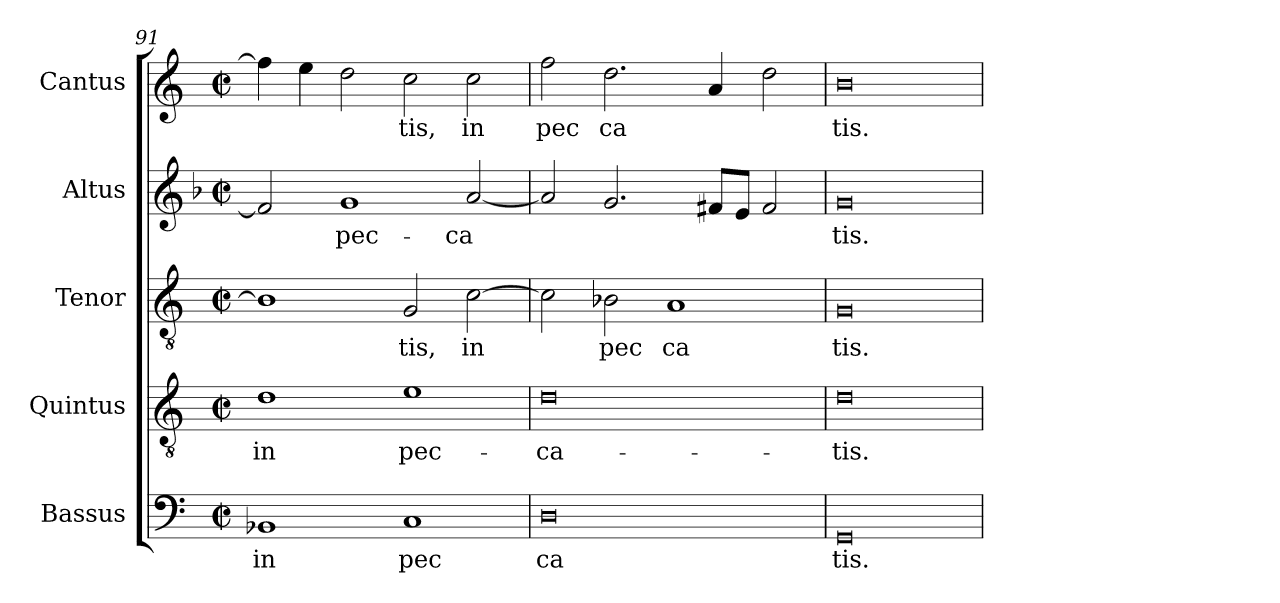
**kern	**text	**kern	**text	**kern	**text	**kern	**text	**kern	**text
*part5	*part5	*part4	*part4	*part3	*part3	*part2	*part2	*part1	*part1
*staff5	*staff5	*staff4	*staff4	*staff3	*staff3	*staff2	*staff2	*staff1	*staff1
*I"Bassus	*	*I"Quintus	*	*I"Tenor	*	*I"Altus	*	*I"Cantus	*
*I'Bassus	*	*I'Quintus	*	*I'Tenor	*	*I'Altus	*	*I'Cantus	*
*clefF4	*	*clefGv2	*	*clefGv2	*	*clefG2	*	*clefG2	*
*k[]	*	*k[]	*	*k[]	*	*k[b-]	*	*k[]	*
*C:	*	*C:	*	*C:	*	*F:	*	*C:	*
*M2/2	*	*M2/2	*	*M2/2	*	*M2/2	*	*M2/2	*
*met(c|)	*	*met(c|)	*	*met(c|)	*	*met(c|)	*	*met(c|)	*
=91	=91	=91	=91	=91	=91	=91	=91	=91	=91
!	!LO:LY:b:cj	!	!LO:LY:b:cj	!	!LO:LY:b:cj	!	!LO:LY:b:cj	!	!LO:LY:b:cj
1BB-X	in	1d	in	1B-]	.	2f/]	.	4ff\]	.
!	!	!	!	!	!	!	!	!	!LO:LY:b:cj
.	.	.	.	.	.	.	.	4ee\	.
!	!	!	!	!	!	!	!LO:LY:b:cj	!	!LO:LY:b:cj
.	.	.	.	.	.	1g	pec-	2dd\	.
!	!LO:LY:b:cj	!	!LO:LY:b:cj	!	!LO:LY:b:cj	!	!	!	!LO:LY:b:cj
1C	pec	1e	pec-	2G/	tis,	.	.	2cc\	tis,
!	!	!	!	!	!LO:LY:b:cj	!	!LO:LY:b:cj	!	!LO:LY:b:cj
.	.	.	.	[>2c\	in	[<2a/	-ca-	2cc\	in
=92	=92	=92	=92	=92	=92	=92	=92	=92	=92
!	!LO:LY:b:cj	!	!LO:LY:b:cj	!	!LO:LY:b:cj	!	!LO:LY:b:cj	!	!LO:LY:b:cj
0D	ca	0d	-ca-	2c\]	.	2a/]	--	2ff\	pec
!	!	!	!	!	!LO:LY:b:cj	!	!LO:LY:b:cj	!	!LO:LY:b:cj
.	.	.	.	2B-X\	pec	2.g/	--	2.dd\	ca
!	!	!	!	!	!LO:LY:b:cj	!	!	!	!
.	.	.	.	1A	ca	.	.	.	.
!	!	!	!	!	!	!	!LO:LY:b:cj	!	!LO:LY:b:cj
.	.	.	.	.	.	8f#X/L	--	4a/	.
!	!	!	!	!	!	!	!LO:LY:b:cj	!	!
.	.	.	.	.	.	8e/J	--	.	.
!	!	!	!	!	!	!	!LO:LY:b:cj	!	!LO:LY:b:cj
.	.	.	.	.	.	2f#/	--	2dd\	.
=93	=93	=93	=93	=93	=93	=93	=93	=93	=93
!	!LO:LY:b:cj	!	!LO:LY:b:cj	!	!LO:LY:b:cj	!	!LO:LY:b:cj	!	!LO:LY:b:cj
0GG	tis.	0d	-tis.	0G	tis.	0g	-tis.	0b	tis.
=!	=!	=!	=!	=!	=!	=!	=!	=!	=!
*-	*-	*-	*-	*-	*-	*-	*-	*-	*-
